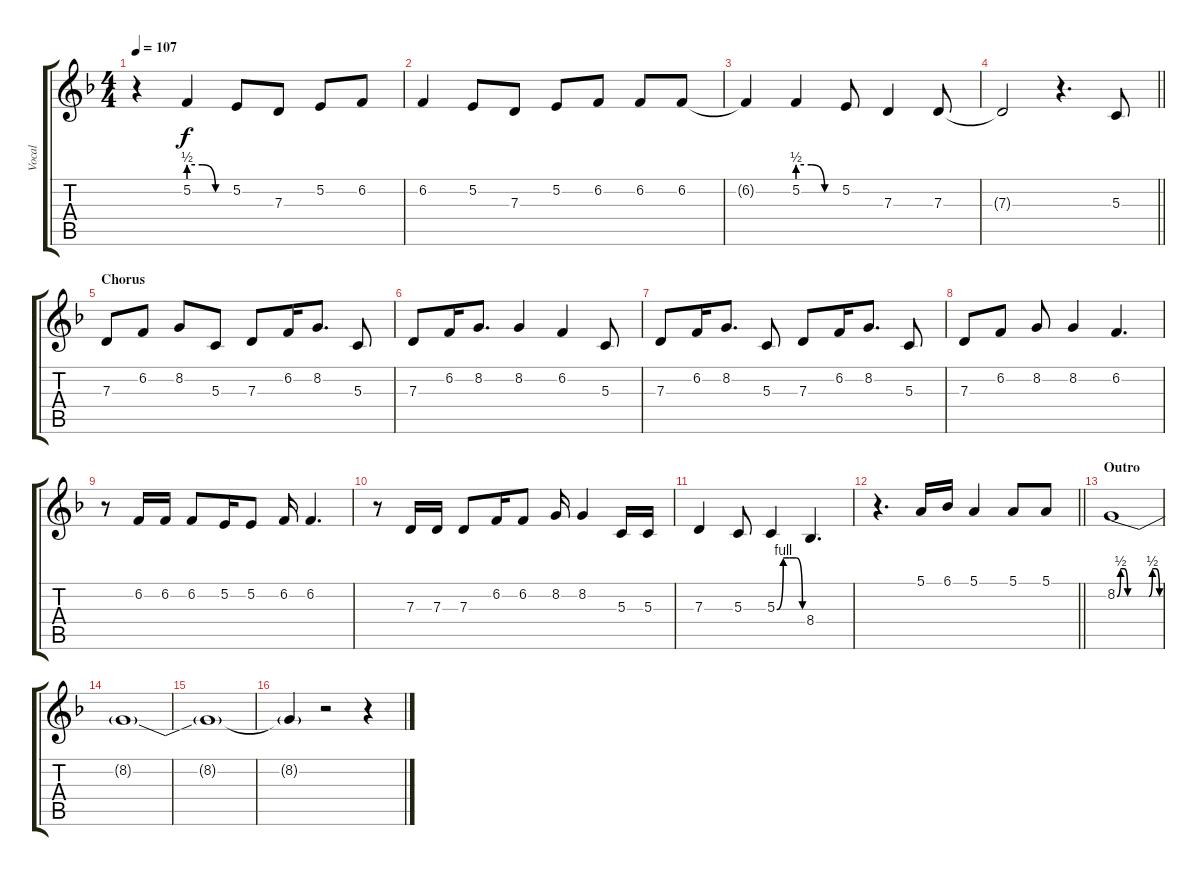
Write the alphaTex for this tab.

\track ("Vocal" "Vocal") {instrument altosax}
\staff {score tabs}
\tuning (E4 B3 G3 D3 A2 E2) {hide}
\ts (4 4)
\tempo 107
\clef g2
\ks f
r.4{dy f} 5.2{be (custom 0 2 20 2 40 0 60 0)}.4 5.2.8 7.3.8 5.2.8 6.2.8 |
6.2.4 5.2.8 7.3.8 5.2.8 6.2.8 6.2.8 6.2.8 |
6.2{t}.4 5.2{be (custom 0 2 20 2 40 0 60 0)}.4 5.2.8 7.3.4 7.3.8 |
\barLineRight lightlight
7.3{t}.2 r.4{d} 5.3.8 |
\section ("" "Chorus")
7.3.8 6.2.8 8.2.8 5.3.8 7.3.8 6.2.16 8.2.8{d} 5.3.8 |
7.3.8 6.2.16 8.2.8{d} 8.2.4 6.2.4 5.3.8 |
7.3.8 6.2.16 8.2.8{d} 5.3.8 7.3.8 6.2.16 8.2.8{d} 5.3.8 |
7.3.8 6.2.8 8.2.8 8.2.4 6.2.4{d} |
r.8 6.2.16 6.2.16 6.2.8 5.2.16 5.2.8 6.2.16 6.2.4{d} |
r.8 7.3.16 7.3.16 7.3.8 6.2.16 6.2.8 8.2.16 8.2.4 5.3.16 5.3.16 |
7.3.4 5.3.8 5.3{be (custom 0 0 15 4 30 4 45 4 60 0)}.4 8.4.4{d} |
\barLineRight lightlight
r.4{d} 5.1.16 6.1.16 5.1.4 5.1.8 5.1.8 |
\section ("" "Outro")
8.2{be (custom 0 0 5 2 10 2 15 0 30 0 40 0 45 0 50 2 55 2 60 0)}.1 |
8.2{t}.1 |
8.2{t}.1 |
8.2{t}.4 r.2 r.4
